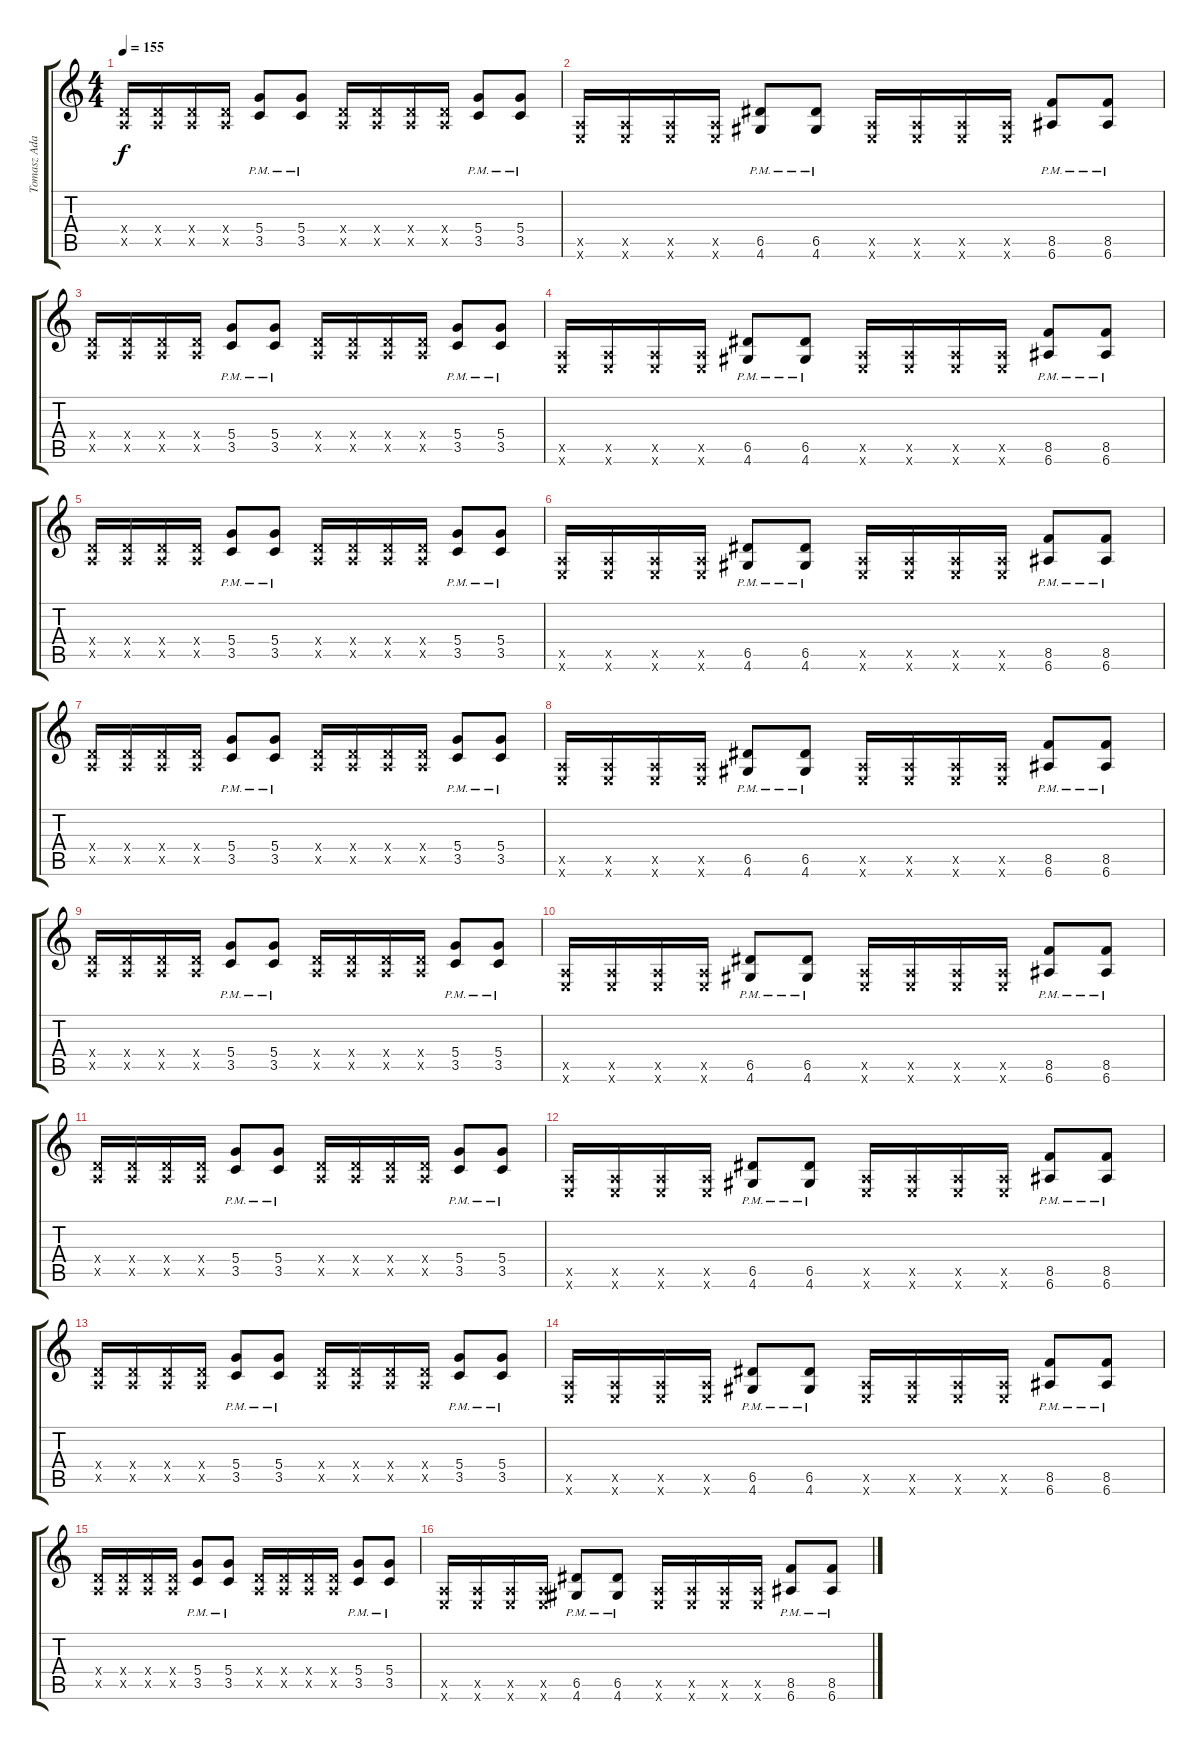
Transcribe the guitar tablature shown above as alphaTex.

\track ("Tomasz Adamski" "Tomasz Ada") {instrument overdrivenguitar}
\staff {score tabs}
\tuning (E4 B3 G3 D3 A2 E2) {hide}
\ts (4 4)
\tempo 155
\clef g2
\ks c
(0.4{x} 0.5{x}).16{dy f} (0.4{x} 0.5{x}).16 (0.4{x} 0.5{x}).16 (0.4{x} 0.5{x}).16 (5.4 3.5{pm}).8 (5.4 3.5{pm}).8 (0.4{x} 0.5{x}).16 (0.4{x} 0.5{x}).16 (0.4{x} 0.5{x}).16 (0.4{x} 0.5{x}).16 (5.4 3.5{pm}).8 (5.4 3.5{pm}).8 |
(0.5{x} 0.6{x}).16 (0.5{x} 0.6{x}).16 (0.5{x} 0.6{x}).16 (0.5{x} 0.6{x}).16 (6.5 4.6{pm}).8 (6.5 4.6{pm}).8 (0.5{x} 0.6{x}).16 (0.5{x} 0.6{x}).16 (0.5{x} 0.6{x}).16 (0.5{x} 0.6{x}).16 (8.5 6.6{pm}).8 (8.5 6.6{pm}).8 |
(0.4{x} 0.5{x}).16 (0.4{x} 0.5{x}).16 (0.4{x} 0.5{x}).16 (0.4{x} 0.5{x}).16 (5.4 3.5{pm}).8 (5.4 3.5{pm}).8 (0.4{x} 0.5{x}).16 (0.4{x} 0.5{x}).16 (0.4{x} 0.5{x}).16 (0.4{x} 0.5{x}).16 (5.4 3.5{pm}).8 (5.4 3.5{pm}).8 |
(0.5{x} 0.6{x}).16 (0.5{x} 0.6{x}).16 (0.5{x} 0.6{x}).16 (0.5{x} 0.6{x}).16 (6.5 4.6{pm}).8 (6.5 4.6{pm}).8 (0.5{x} 0.6{x}).16 (0.5{x} 0.6{x}).16 (0.5{x} 0.6{x}).16 (0.5{x} 0.6{x}).16 (8.5 6.6{pm}).8 (8.5 6.6{pm}).8 |
(0.4{x} 0.5{x}).16 (0.4{x} 0.5{x}).16 (0.4{x} 0.5{x}).16 (0.4{x} 0.5{x}).16 (5.4 3.5{pm}).8 (5.4 3.5{pm}).8 (0.4{x} 0.5{x}).16 (0.4{x} 0.5{x}).16 (0.4{x} 0.5{x}).16 (0.4{x} 0.5{x}).16 (5.4 3.5{pm}).8 (5.4 3.5{pm}).8 |
(0.5{x} 0.6{x}).16 (0.5{x} 0.6{x}).16 (0.5{x} 0.6{x}).16 (0.5{x} 0.6{x}).16 (6.5 4.6{pm}).8 (6.5 4.6{pm}).8 (0.5{x} 0.6{x}).16 (0.5{x} 0.6{x}).16 (0.5{x} 0.6{x}).16 (0.5{x} 0.6{x}).16 (8.5 6.6{pm}).8 (8.5 6.6{pm}).8 |
(0.4{x} 0.5{x}).16 (0.4{x} 0.5{x}).16 (0.4{x} 0.5{x}).16 (0.4{x} 0.5{x}).16 (5.4 3.5{pm}).8 (5.4 3.5{pm}).8 (0.4{x} 0.5{x}).16 (0.4{x} 0.5{x}).16 (0.4{x} 0.5{x}).16 (0.4{x} 0.5{x}).16 (5.4 3.5{pm}).8 (5.4 3.5{pm}).8 |
(0.5{x} 0.6{x}).16 (0.5{x} 0.6{x}).16 (0.5{x} 0.6{x}).16 (0.5{x} 0.6{x}).16 (6.5 4.6{pm}).8 (6.5 4.6{pm}).8 (0.5{x} 0.6{x}).16 (0.5{x} 0.6{x}).16 (0.5{x} 0.6{x}).16 (0.5{x} 0.6{x}).16 (8.5 6.6{pm}).8 (8.5 6.6{pm}).8 |
(0.4{x} 0.5{x}).16 (0.4{x} 0.5{x}).16 (0.4{x} 0.5{x}).16 (0.4{x} 0.5{x}).16 (5.4 3.5{pm}).8 (5.4 3.5{pm}).8 (0.4{x} 0.5{x}).16 (0.4{x} 0.5{x}).16 (0.4{x} 0.5{x}).16 (0.4{x} 0.5{x}).16 (5.4 3.5{pm}).8 (5.4 3.5{pm}).8 |
(0.5{x} 0.6{x}).16 (0.5{x} 0.6{x}).16 (0.5{x} 0.6{x}).16 (0.5{x} 0.6{x}).16 (6.5 4.6{pm}).8 (6.5 4.6{pm}).8 (0.5{x} 0.6{x}).16 (0.5{x} 0.6{x}).16 (0.5{x} 0.6{x}).16 (0.5{x} 0.6{x}).16 (8.5 6.6{pm}).8 (8.5 6.6{pm}).8 |
(0.4{x} 0.5{x}).16 (0.4{x} 0.5{x}).16 (0.4{x} 0.5{x}).16 (0.4{x} 0.5{x}).16 (5.4 3.5{pm}).8 (5.4 3.5{pm}).8 (0.4{x} 0.5{x}).16 (0.4{x} 0.5{x}).16 (0.4{x} 0.5{x}).16 (0.4{x} 0.5{x}).16 (5.4 3.5{pm}).8 (5.4 3.5{pm}).8 |
(0.5{x} 0.6{x}).16 (0.5{x} 0.6{x}).16 (0.5{x} 0.6{x}).16 (0.5{x} 0.6{x}).16 (6.5 4.6{pm}).8 (6.5 4.6{pm}).8 (0.5{x} 0.6{x}).16 (0.5{x} 0.6{x}).16 (0.5{x} 0.6{x}).16 (0.5{x} 0.6{x}).16 (8.5 6.6{pm}).8 (8.5 6.6{pm}).8 |
(0.4{x} 0.5{x}).16 (0.4{x} 0.5{x}).16 (0.4{x} 0.5{x}).16 (0.4{x} 0.5{x}).16 (5.4 3.5{pm}).8 (5.4 3.5{pm}).8 (0.4{x} 0.5{x}).16 (0.4{x} 0.5{x}).16 (0.4{x} 0.5{x}).16 (0.4{x} 0.5{x}).16 (5.4 3.5{pm}).8 (5.4 3.5{pm}).8 |
(0.5{x} 0.6{x}).16 (0.5{x} 0.6{x}).16 (0.5{x} 0.6{x}).16 (0.5{x} 0.6{x}).16 (6.5 4.6{pm}).8 (6.5 4.6{pm}).8 (0.5{x} 0.6{x}).16 (0.5{x} 0.6{x}).16 (0.5{x} 0.6{x}).16 (0.5{x} 0.6{x}).16 (8.5 6.6{pm}).8 (8.5 6.6{pm}).8 |
(0.4{x} 0.5{x}).16 (0.4{x} 0.5{x}).16 (0.4{x} 0.5{x}).16 (0.4{x} 0.5{x}).16 (5.4 3.5{pm}).8 (5.4 3.5{pm}).8 (0.4{x} 0.5{x}).16 (0.4{x} 0.5{x}).16 (0.4{x} 0.5{x}).16 (0.4{x} 0.5{x}).16 (5.4 3.5{pm}).8 (5.4 3.5{pm}).8 |
(0.5{x} 0.6{x}).16 (0.5{x} 0.6{x}).16 (0.5{x} 0.6{x}).16 (0.5{x} 0.6{x}).16 (6.5 4.6{pm}).8 (6.5 4.6{pm}).8 (0.5{x} 0.6{x}).16 (0.5{x} 0.6{x}).16 (0.5{x} 0.6{x}).16 (0.5{x} 0.6{x}).16 (8.5 6.6{pm}).8 (8.5 6.6{pm}).8
